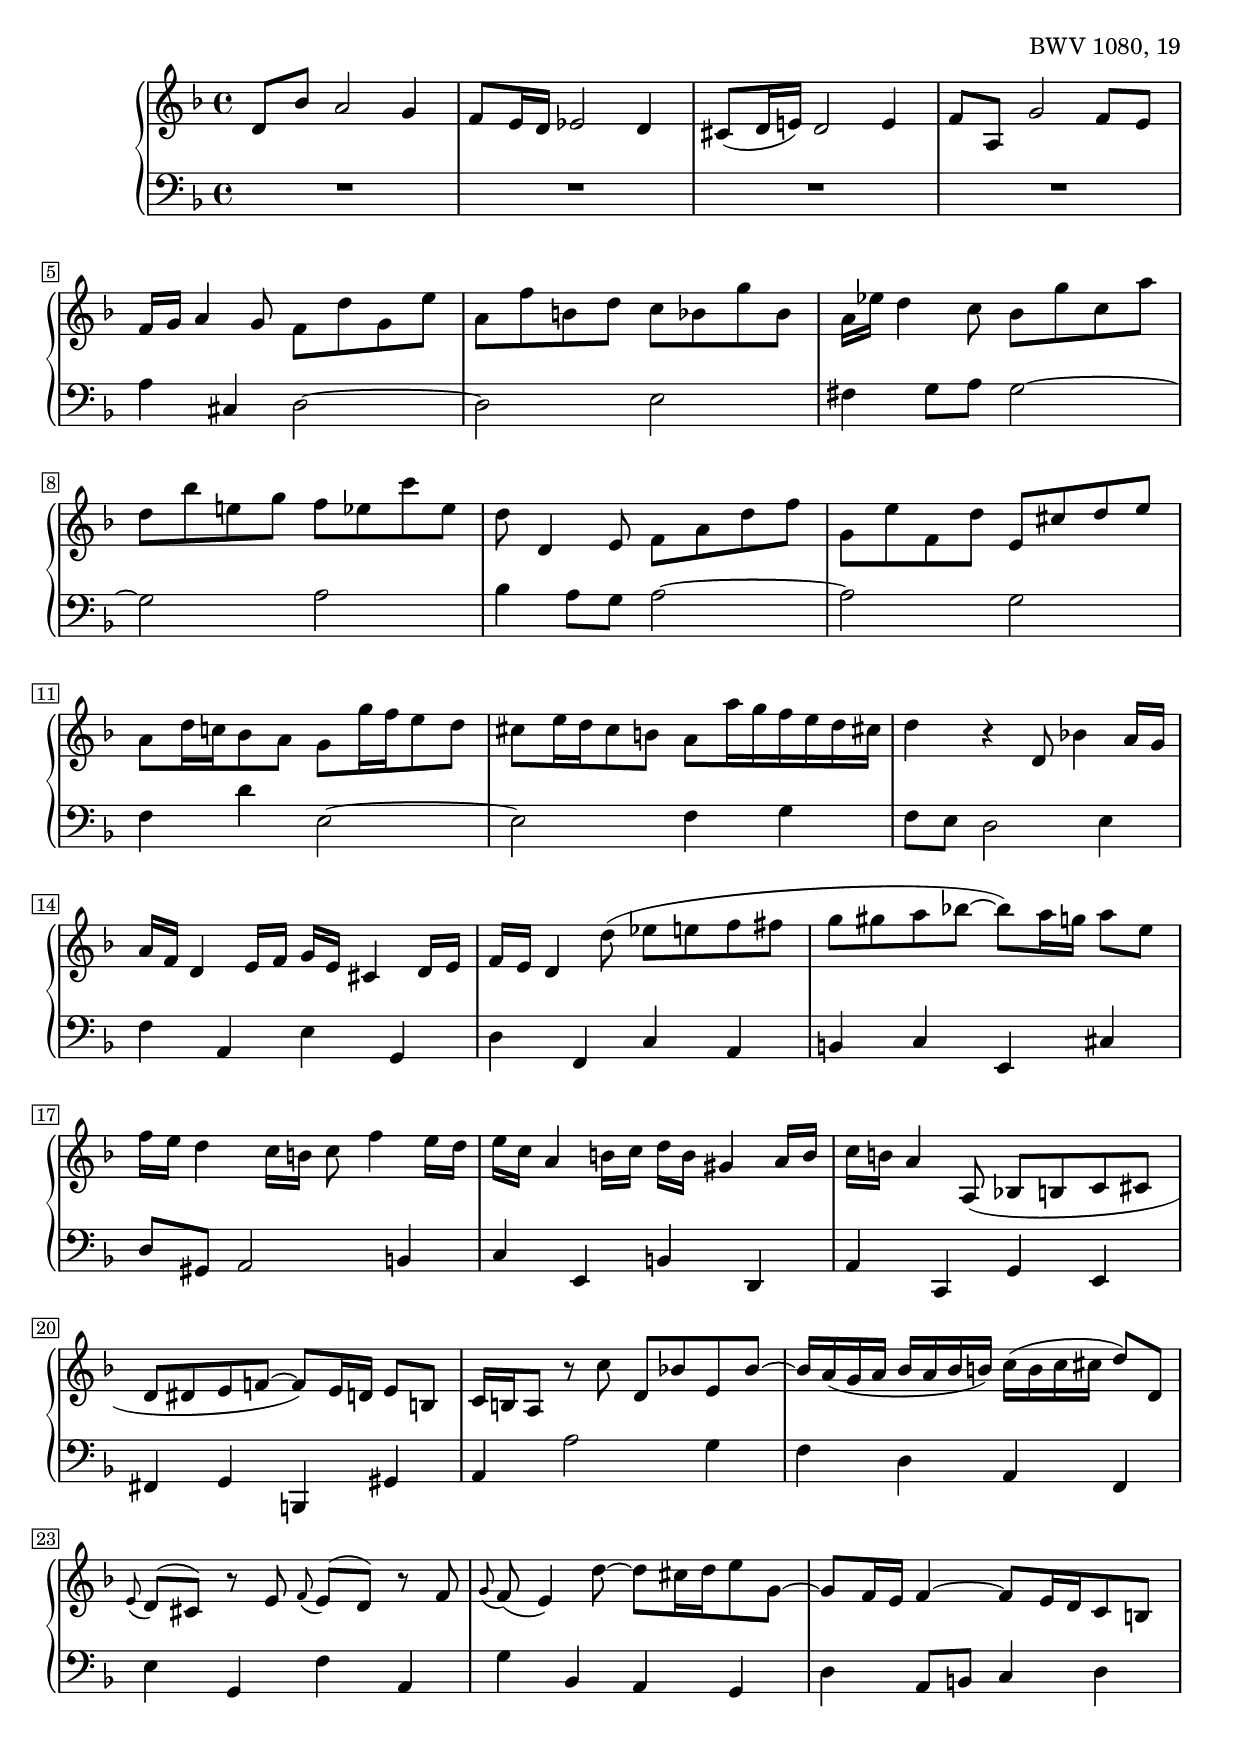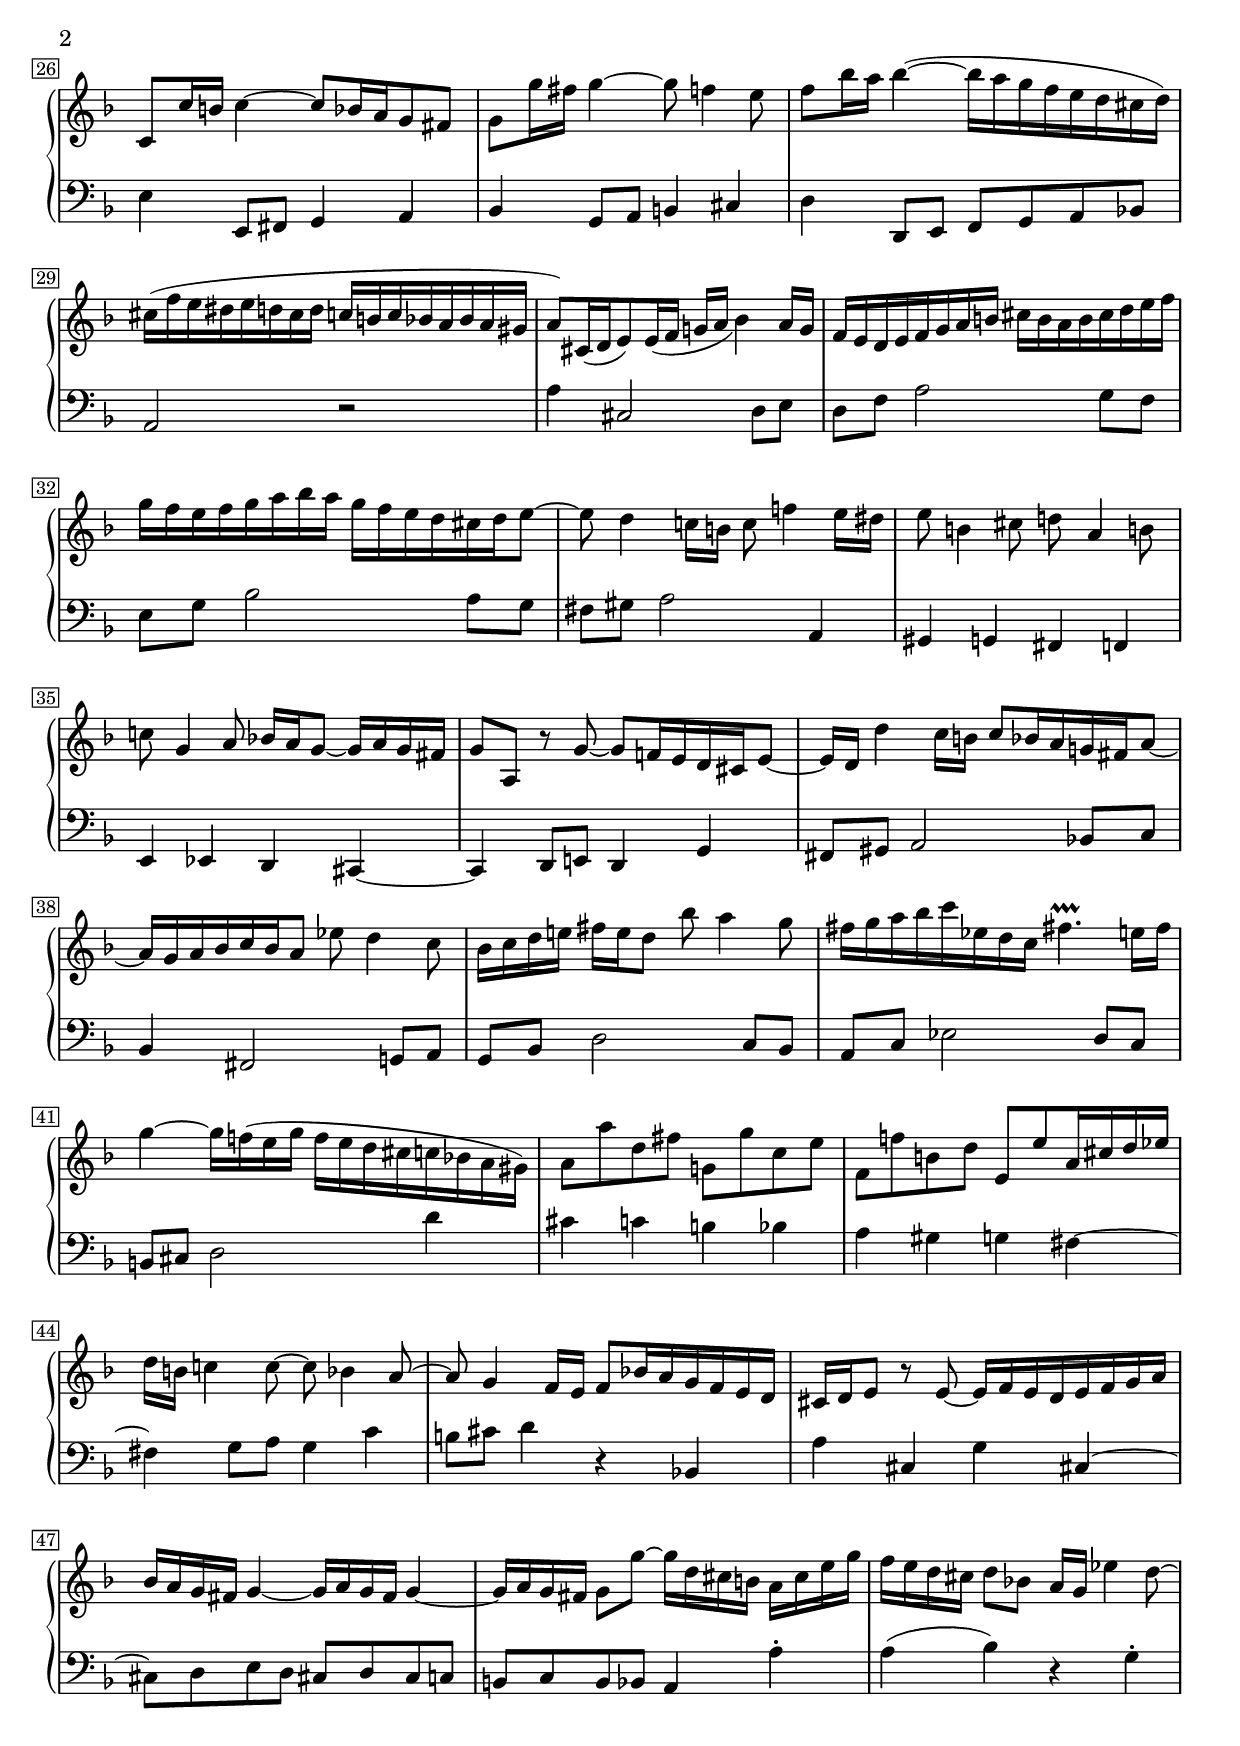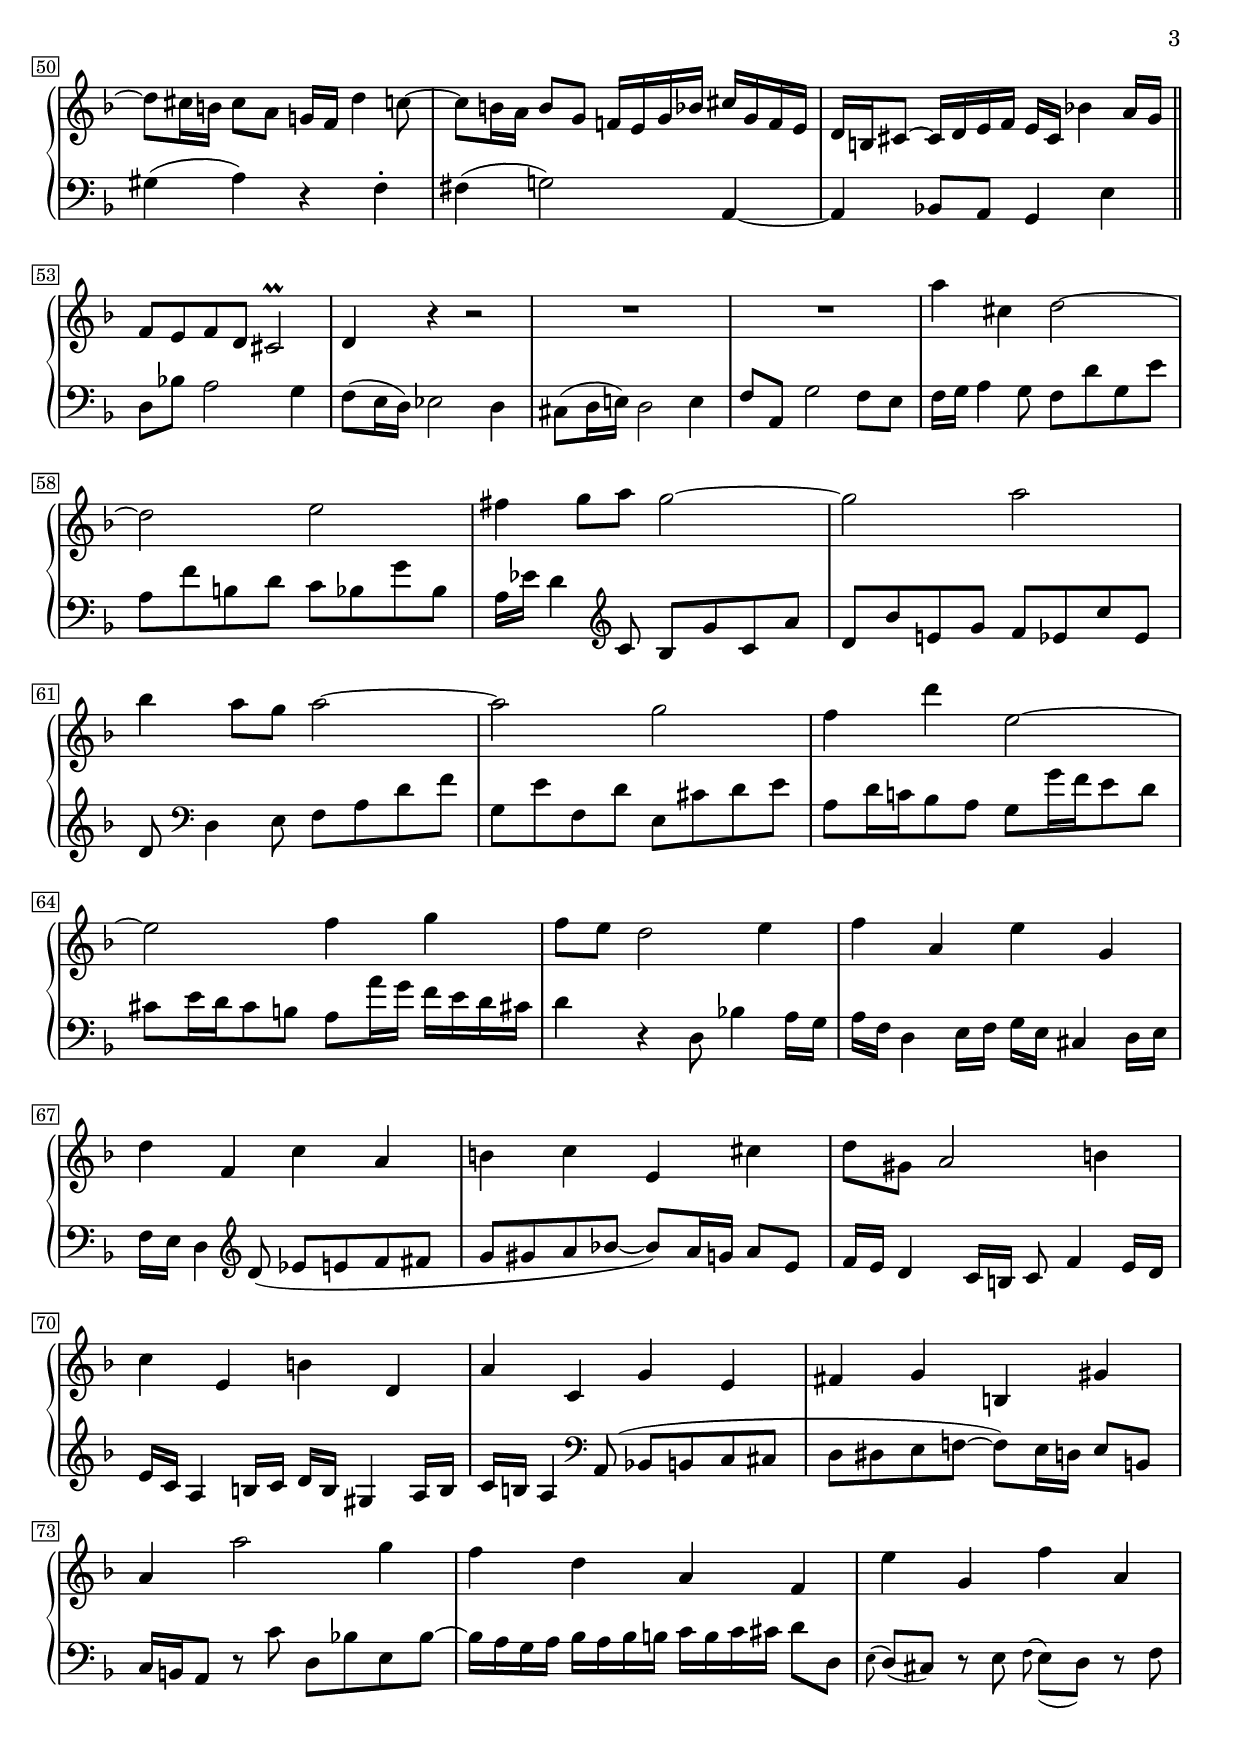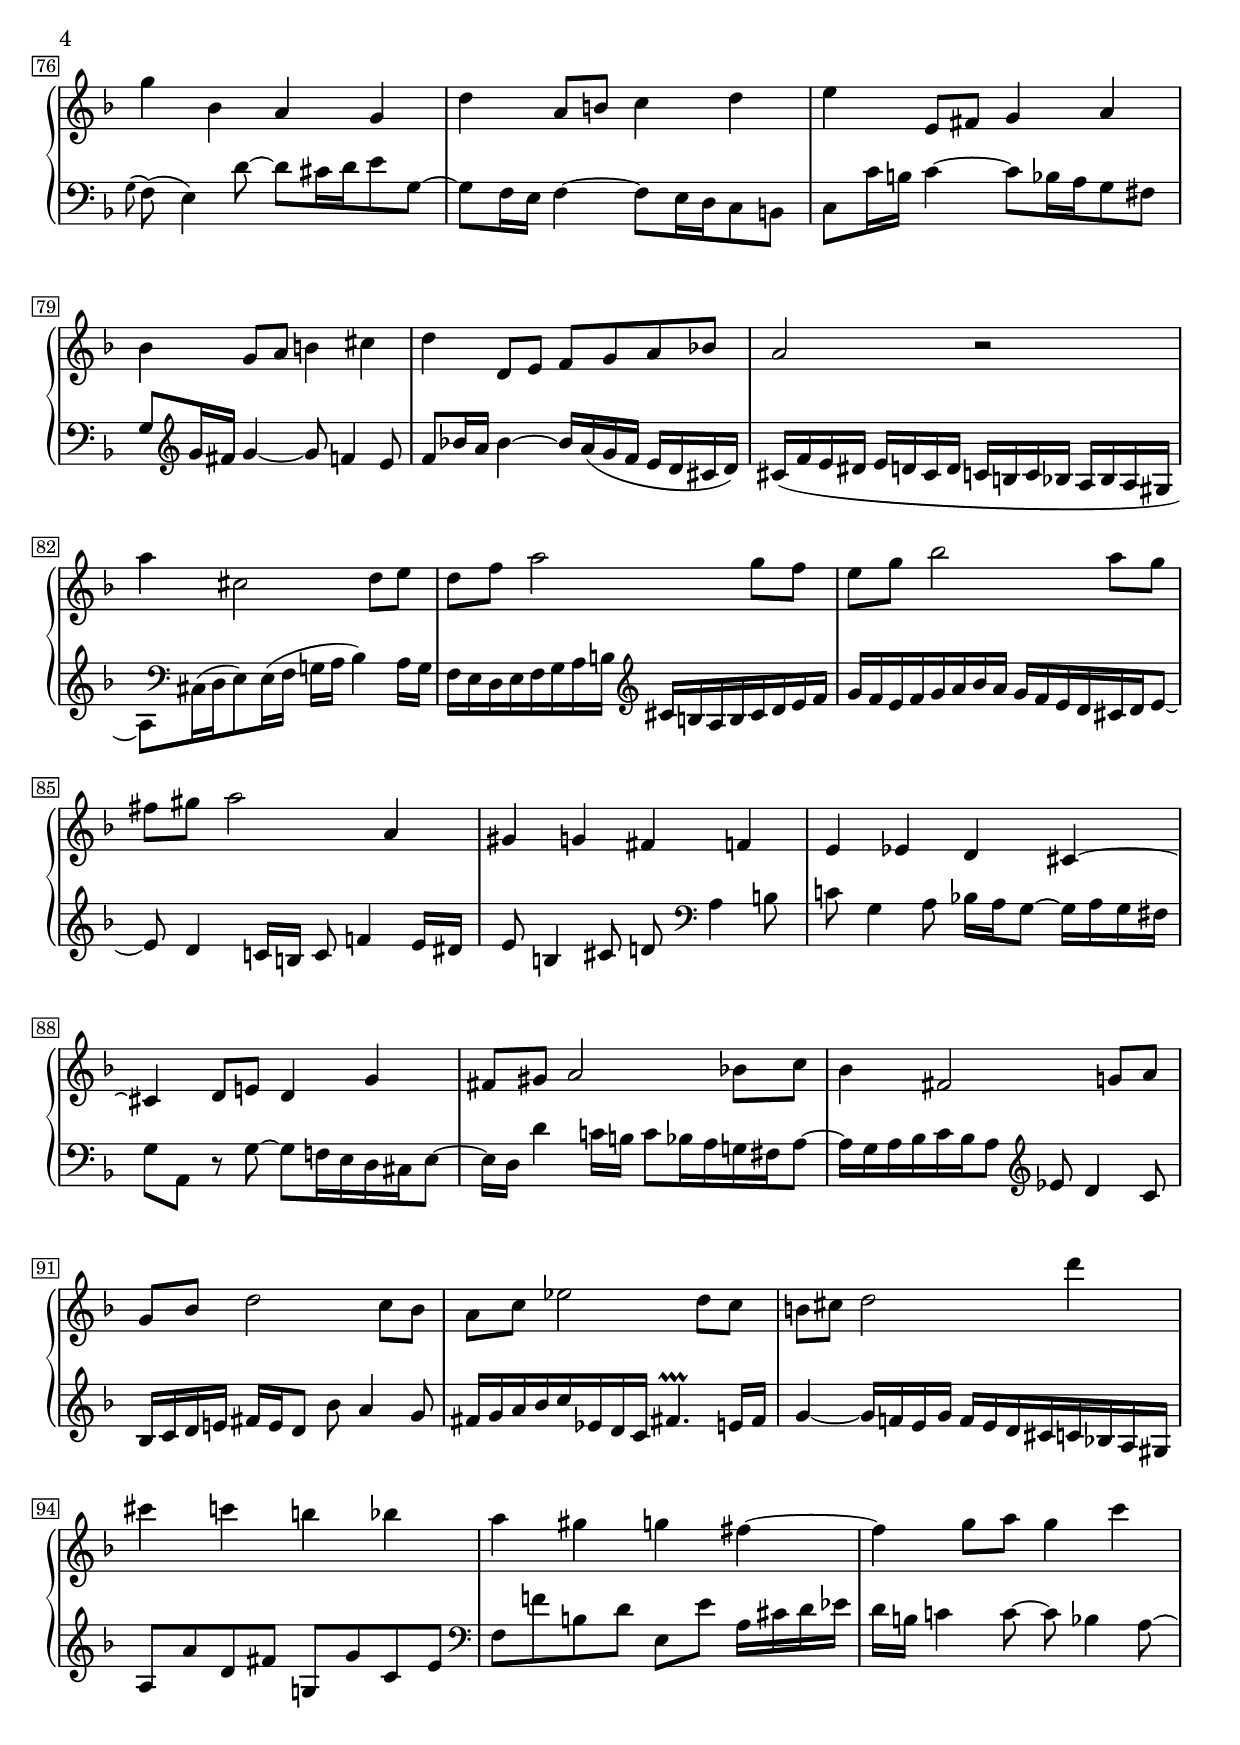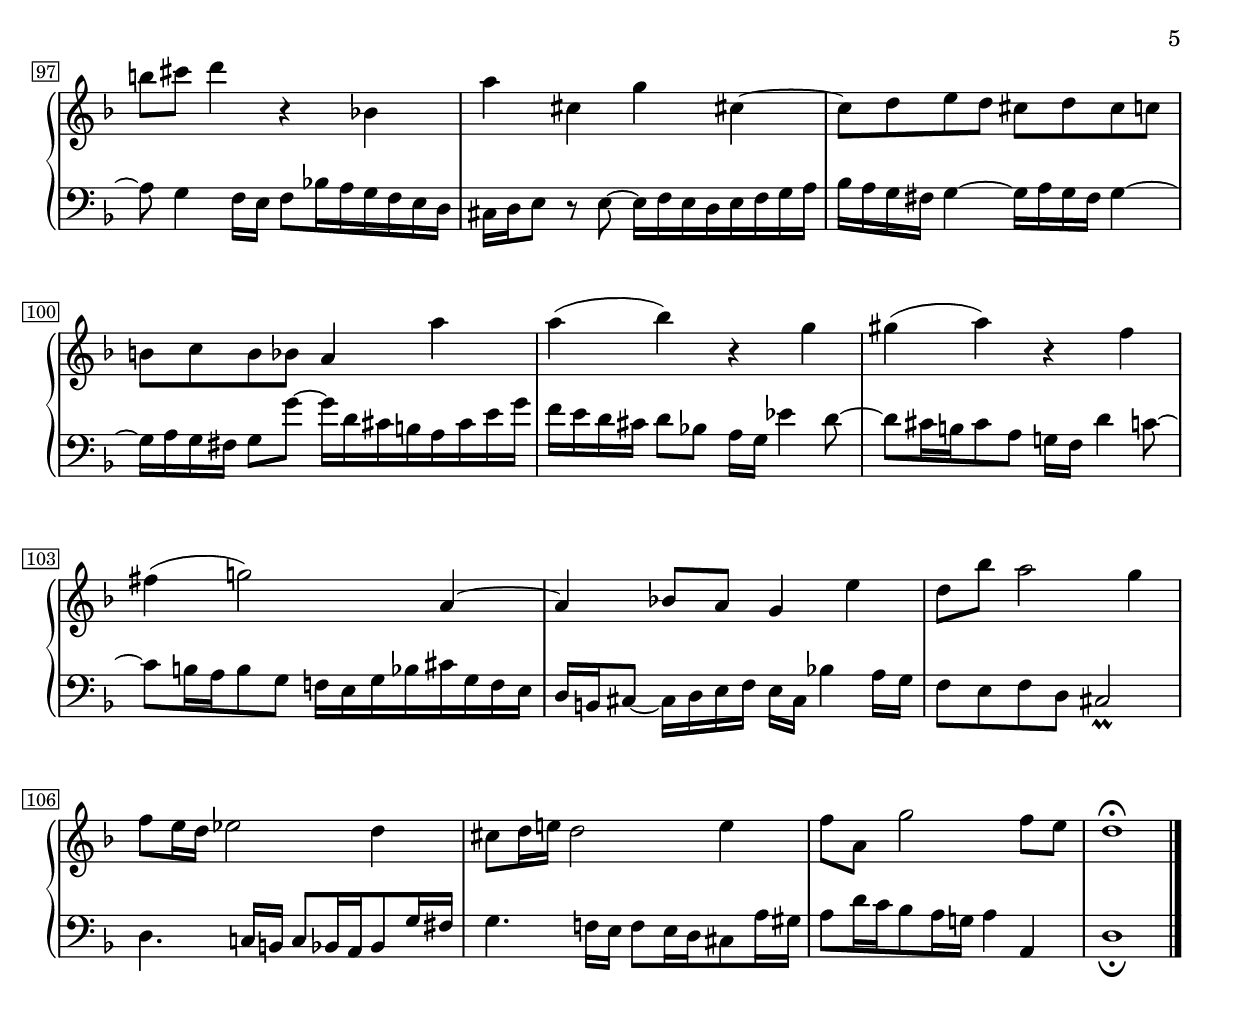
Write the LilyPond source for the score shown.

Global = {
  \key d \minor
  \time 4/4
  \include "../global.ly"
}

Sopran = \context Voice = "one" \relative c'' {
  \voiceOne
  \stemNeutral
  \override MultiMeasureRest.staff-position = #0
  \override Rest.staff-position = #0
  %1
  | d,8 bes' a2 g4
  | f8 e16 d ees2 d4
  | cis8_( d16 e!) d2 e4
  | f8 a, g'2 f8 e
  %5
  | f16 g a4 g8 f d' g, e'
  | a, f' b, d c bes g' bes,
  | a16 ees' d4 c8 bes g' c, a'
  | d, bes' e, g f ees c' ees,
  | d d,4 e8 f a d f
  %10
  | g, e' f, d' e, cis' d e
  | a,[ d16 c bes8 a] g[ g'16 f e8 d]
  | cis[ e16 d cis8 b] a[ a'16 g f e d cis!]
  | d4 r d,8 bes'4 a16 g
  | a f d4 e16 f g e cis4 d16 e
  %15
  | f e d4 d'8( ees e f fis
  | g gis a bes~ bes) a16 g a8 e
  | f16 e d4 c16 b c8 f4 e16 d
  | e c a4 b16 c d b gis4 a16 b
  | c b a4 a,8_( bes! b c cis
  %20
  | d dis e f~ f) e16 d e8 b
  | c16 b a8 r c' d, bes'! e, \slurUp bes'~
  | bes16 a_( g a bes a bes b) c( b c cis d8)[ \slurNeutral d,]
  | \appoggiatura e d^( cis) r e \appoggiatura f e^( d) r f
  | \appoggiatura g f_( e4) d'8~ d[ cis16 d e8 g,~]
  %25 a
  | g f16 e f4~ f8[ e16 d c8 b]
  | c c'16 b c4~ c8[ bes16 a g8 fis]
  | g g'16 fis g4~ g8 f4 e8
  | f8 bes16 a
    \shape #'((0.5 . 0) (0 . 0) (0 . 0.5) (0 . 0)) Slur
    bes4~( bes16[ a g f e d cis d])
  | cis([ f e dis e d cis d] c[ b c bes a bes a gis]
  %30
  | a8[) cis,16( d e8) e16_( f] g a bes4) a16 g
  | f[ e d e f g a b] cis[ b a b cis d e f]
  | g[ f e f g a bes a] g[ f e d cis d e8~]
  | e d4 c!16 b c8 f4 e16 dis
  | e8 b4 cis8 d a4 b!8
  %35
  | \tieDown c g4 a8 bes!16[ a g8~] g16 a g fis
  | g8 a, r g'~ g[ f16 e d cis e8~]
  | e16 d d'4 c16 b c8[ bes16 a g fis a8~]
  | a16[ g a bes c bes a8] ees' d4 c8
  | bes16[ c d e!] fis e d8 bes' a4 g8
  %40
  | fis16[ g a bes c ees, d c] fis!4.\prallprall e16 fis
  | \tieUp g4~ g16 f!( e g f[ e d cis c bes! a gis])
  | a8 a' d, fis g, g' c, e
  | f, f' b, d e,[ e' a,16 cis d ees]
  | d b c4 c8~ c bes4 a8~
  %45
  | a g4 f16 e f8[ bes16 a g f e d]
  | cis d e8 r e_~ e16[ f e d e f g a]
  | \tieDown bes a g fis g4~ g16 a g fis g4~
  | \tieUp g16[ a g fis] g8 g'~ g16[ d cis b] a cis e g
  | f[ e d cis] d8 bes a16 g ees'4 d8~
  %50
  | d[ cis16 b] cis8 a g16 f d'4 c8~
  | c[ b16 a] b8 g f16[ e g bes] cis g f e
  | d[ b cis8~] cis16 d e f e cis bes'!4 a16 g
  | \bar "||"
  | f8 e f d cis2\prall
  | d4 r r2
  %--
  | R1*2
  | a''4 cis, d2~
  | d e
  | fis4 g8 a g2~
  %60
  | g a
  | bes4 a8 g a2~
  | a g
  | f4 d' e,2~
  | e f4 g
  %65
  | f8 e d2 e4
  | f a, e' g,
  | d' f, c' a
  | b c e, cis'
  | d8 gis, a2 b4
  %70
  | c e, b' d,
  | a' c, g' e
  | fis g b, gis'
  | a a'2 g4
  | f d a f
  %75
  | e' g, f' a,
  | g' bes, a g
  | d' a8 b c4 d
  | e e,8 fis g4 a
  | bes g8 a b4 cis
  %80
  | d d,8 e f g a bes
  | a2 r
  | a'4 cis,2 d8 e
  | d f a2 g8 f
  | e g bes2 a8 g
  %85
  | fis gis a2 a,4
  | gis g fis f
  | e ees d cis~
  | cis d8 e d4 g
  | fis8 gis a2 bes!8 c
  %90
  | bes4 fis2 g8 a
  | g bes d2 c8 bes
  | a c ees2 d8 c
  | b cis d2 d'4
  | cis c b bes
  %95
  | a gis g fis~
  | fis g8 a g4 c
  | b8 cis d4 r bes,!
  | a' cis, g' cis,!~
  | cis8 d e d cis d cis c
  %100
  | b c b bes a4 a'
  | a( bes) r g
  | gis( a) r f
  | fis( g2) a,4~
  | a bes!8 a g4 e'
  %105
  | d8 bes' a2 g4
  | f8 e16 d ees2 d4
  | cis8 d16 e! d2 e4
  | f8 a, g'2 f8 e
  | d1\fermata
}

Bass = \context Voice = "two" \relative c {
  \voiceTwo
  \tieNeutral\stemNeutral
  \override Rest.staff-position = #0
  | \override MultiMeasureRest.staff-position = #0
    R1*4
  %5
  | a'4 cis, d2~
  | d e
  | fis4 g8 a g2~
  | g a
  | bes4 a8 g a2~
  %10
  | a g
  | f4 d' e,2~
  | e f4 g
  | f8 e d2 e4
  | f a, e' g,
  %15
  | d' f, c' a
  | b c e, cis'
  | d8 gis, a2 b4
  | c e, b' d,
  | a' c, g' e
  %20
  | fis g b, gis'
  | a a'2 g4
  | f d a f
  | e' g, f' a,
  | g' bes, a g
  %25
  | d' a8 b c4 d
  | e e,8 fis g4 a
  | bes g8 a b4 cis
  | d d,8 e f g a bes
  | a2 d\rest
  %30
  | a'4 cis,2 d8 e
  | d f a2 g8 f
  | e g bes2 a8 g
  | fis gis a2 a,4
  | gis g fis f
  %35
  | e ees d cis~
  | cis d8 e d4 g
  | fis8 gis a2 bes!8 c
  | bes4 fis2 g8 a
  | g bes d2 c8 bes
  %40
  | a c ees2 d8 c
  | b cis d2 d'4
  | cis c b bes
  | a gis g fis~
  | fis g8 a g4 c
  %45
  | b8 cis d4 r bes,!
  | a' cis, g' cis,!~
  | cis8 d e d cis d cis c
  | b c b bes a4 a'^.
  | \slurUp a( bes) r g^.
  %50
  | gis( a) r f^.
  | fis( g2) a,4~
  | a bes!8 a g4 e'
  | \bar "||"
  | d8 bes' a2 g4
  | f8( e16 d) ees2 d4
  %55
  | cis8( d16 e!) d2 e4
  | f8 a, g'2 f8 e
  | f16 g a4 g8 f d' g, e'
  | a, f' b, d c bes g' bes,
  | a16 ees' d4 \clef treble c8 bes g' c, a'
  %60
  | d, bes' e, g f ees c' ees,
  | d \clef bass d,4 e8 f a d f
  | g, e' f, d' e, cis' d e
  | a,[ d16 c! bes8 a] g[ g'16 f e8 d]
  | cis[ e16 d cis8 b] a[ a'16 g] f e d cis!
  %65
  | d4 r d,8 bes'4 a16 g
  | a f d4 e16 f g e cis4 d16 e
  | f e d4 \clef treble d'8_( ees e f fis
  | g gis a bes~ bes) a16 g a8 e
  | f16 e d4 c16 b c8 f4 e16 d
  %70
  | e c a4 b16 c d b gis4 a16 b
  | c b a4 \clef bass a,8( bes! b c cis
  | d dis e f~ f) e16 d e8 b
  | c16 b a8 r c' d, bes'! e, bes'~
  | bes16 a g a bes a bes b c b c cis d8[ d,]
  %75
  | \appoggiatura e d_( cis) r e \appoggiatura f e_( d) r f
  | \appoggiatura g f( e4) d'8~ d[ cis16 d e8 g,~]
  | g f16 e f4~ f8[ e16 d c8 b]
  | c c'16 b c4~ c8[ bes16 a g8 fis]
  | g \clef treble g'16 fis g4~ g8 f4 e8
  %80
  | f8 bes16 a bes4~ bes16 a_( g f e d cis d)
  | cis_( f e dis e d cis d c b c bes a bes a gis
  | \stemDown a8)[ \clef bass cis,16( d e8) e16( f] g a bes4) a16 g
  | f[ e d e f g a b] \clef treble \stemNeutral cis[ b a b cis d e f]
  | g[ f e f g a bes a] g[ f e d cis d e8~]
  %85
  | e d4 c!16 b c8 f4 e16 dis
  | e8 b4 cis8 d \clef bass a4 b!8
  | c g4 a8 bes!16[ a g8~] g16 a g fis
  | g8 a, r g'~ g[ f16 e d cis e8~]
  | e16 d d'4 c16 b c8[ bes16 a g fis a8~]
  %90
  | a16[ g a bes c bes a8] \clef treble ees' d4 c8
  | bes16[ c d e!] fis e d8 bes' a4 g8
  | fis16[ g a bes c ees, d c] fis!4.^\prallprall e16 fis
  | g4~ g16 f! e g f[ e d cis c bes! a gis]
  | a8 a' d, fis g, g' c, e
  %95
  | \clef bass f, f' b, d e,[ e'] a,16 cis d ees
  | d b c4 c8~ c bes4 a8~
  | a g4 f16 e f8[ bes16 a g f e d]
  | cis d e8 r e~ e16[ f e d e f g a]
  | bes a g fis g4~ g16 a g fis g4~
  %100
  | g16[ a g fis] g8 g'~ g16[ d cis b a cis e g]
  | f[ e d cis] d8 bes a16 g ees'4 d8~
  | d[ cis16 b cis8 a] g16 f d'4 c8~
  | c[ b16 a b8 g] f16[ e g bes cis g f e]
  | d[ b cis8~] cis16 d e f e cis bes'!4 a16 g
  %105
  | f8 e f d cis2\prall
  | d4. c16 b c8[ bes16 a bes8 g'16 fis]
  | g4. f!16 e f8[ e16 d cis8 a'16 gis]
  | a8[ d16 c bes8 a16 g] a4 a,
  | d1\fermata
  \bar "|."
}

\score {
  \new PianoStaff
  <<
    \accidentalStyle Score.piano
    \context Staff = "upper" <<
      \set Staff.midiInstrument = #"acoustic grand"
      \Global
      \clef treble
      \Sopran
    >>
    \context Staff = "lower" <<
      \set Staff.midiInstrument = #"acoustic grand"
      \Global
      \clef bass
      \Bass
    >>
  >>
  \header {
    %composer = "Johann Sebastian Bach"
    opus = "BWV 1080, 19"
    subtitle = "per Augmentationem in Contrario Motu"
    title = \markup {
      Canon [in Hypodiatessaron]
    }
  }
  \layout { }
  \midi { }
}
